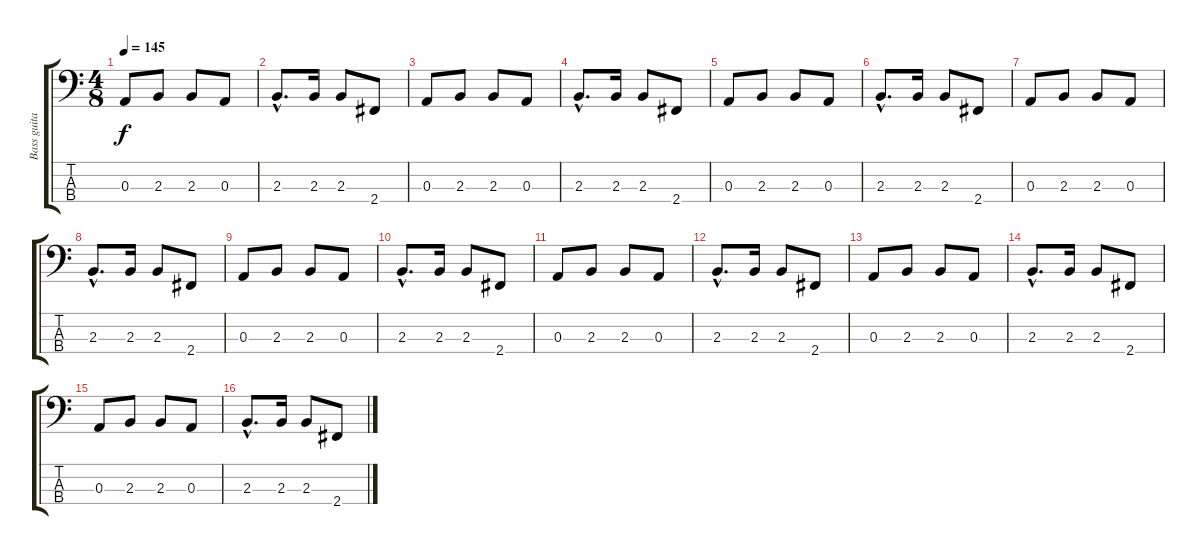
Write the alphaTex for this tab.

\track ("Bass guitar" "Bass guita") {instrument electricbassfinger}
\staff {score tabs}
\tuning (G2 D2 A1 E1) {hide}
\ts (4 8)
\tempo 145
\clef f4
\ks c
0.3.8{dy f} 2.3.8 2.3.8 0.3.8 |
2.3{hac}.8{d} 2.3.16 2.3.8 2.4.8 |
0.3.8 2.3.8 2.3.8 0.3.8 |
2.3{hac}.8{d} 2.3.16 2.3.8 2.4.8 |
0.3.8 2.3.8 2.3.8 0.3.8 |
2.3{hac}.8{d} 2.3.16 2.3.8 2.4.8 |
0.3.8 2.3.8 2.3.8 0.3.8 |
2.3{hac}.8{d} 2.3.16 2.3.8 2.4.8 |
0.3.8 2.3.8 2.3.8 0.3.8 |
2.3{hac}.8{d} 2.3.16 2.3.8 2.4.8 |
0.3.8 2.3.8 2.3.8 0.3.8 |
2.3{hac}.8{d} 2.3.16 2.3.8 2.4.8 |
0.3.8 2.3.8 2.3.8 0.3.8 |
2.3{hac}.8{d} 2.3.16 2.3.8 2.4.8 |
0.3.8 2.3.8 2.3.8 0.3.8 |
2.3{hac}.8{d} 2.3.16 2.3.8 2.4.8
